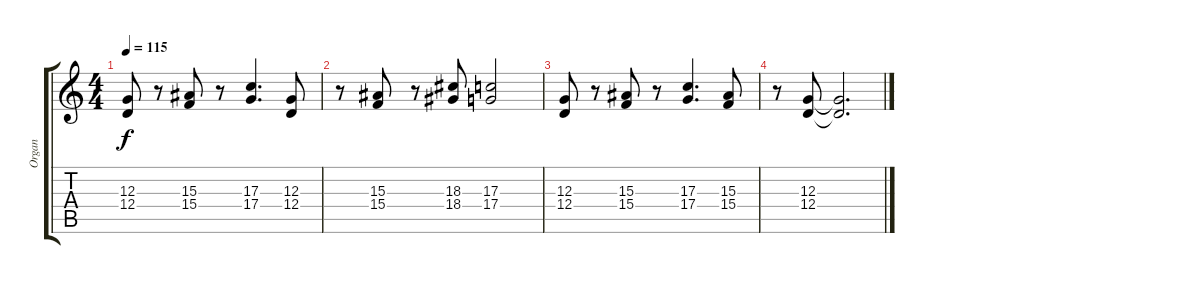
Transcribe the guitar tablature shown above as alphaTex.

\track ("Organ" "Organ") {instrument drawbarorgan}
\staff {score tabs}
\tuning (E4 B3 G3 D3 A2 E2) {hide}
\ts (4 4)
\tempo 115
\clef g2
\ks c
(12.3 12.4).8{dy f} r.8 (15.3 15.4).8 r.8 (17.3 17.4).4{d} (12.3 12.4).8 |
r.8 (15.3 15.4).8 r.8 (18.3 18.4).8 (17.3 17.4).2 |
(12.3 12.4).8 r.8 (15.3 15.4).8 r.8 (17.3 17.4).4{d} (15.3 15.4).8 |
r.8 (12.3 12.4).8 (12.3{t} 12.4{t}).2{d}
